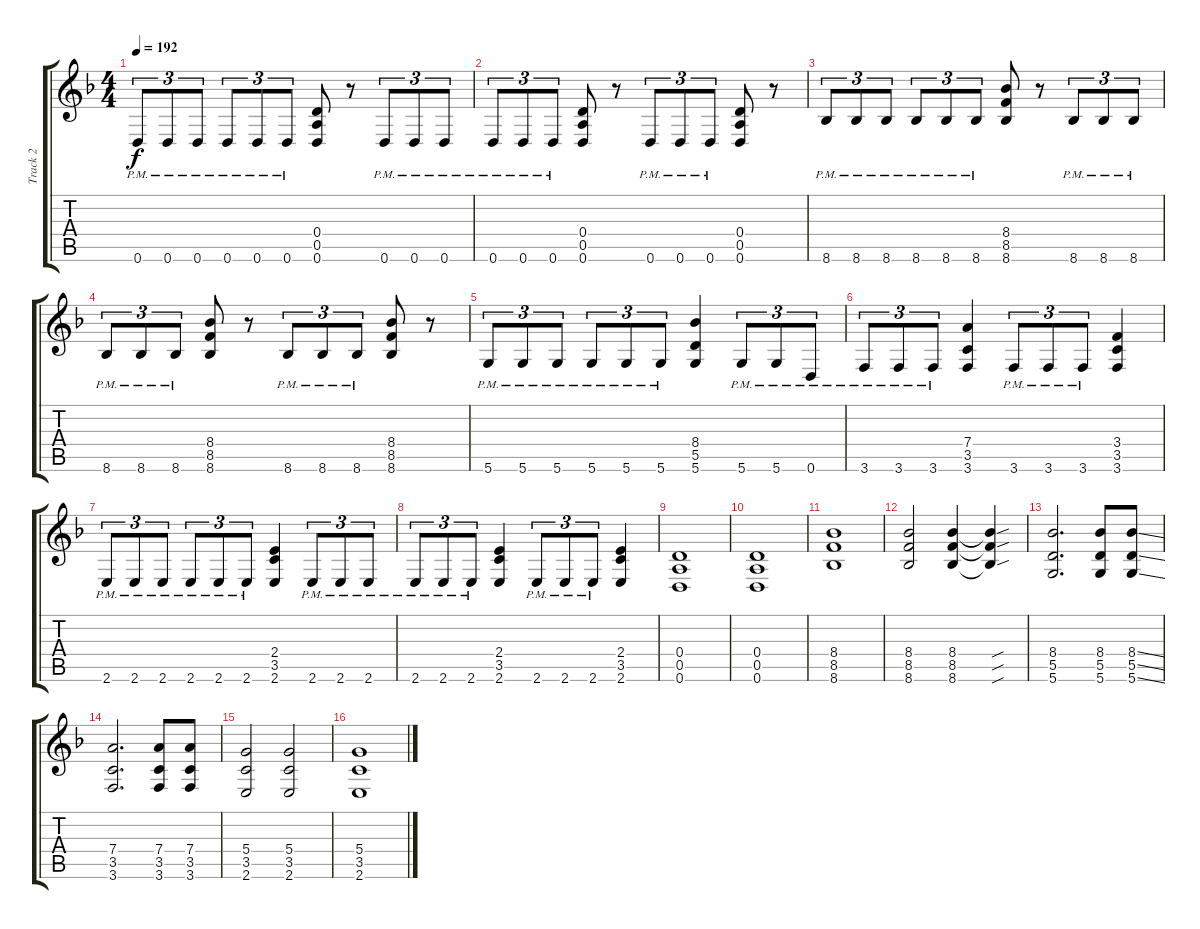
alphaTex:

\track ("Track 2" "Track 2") {instrument distortionguitar}
\staff {score tabs}
\tuning (E4 B3 G3 D3 A2 D2) {hide}
\ts (4 4)
\tempo 192
\clef g2
\ks f
0.6{pm}.8{tu (3 2) dy f} 0.6{pm}.8{tu (3 2)} 0.6{pm}.8{tu (3 2)} 0.6{pm}.8{tu (3 2)} 0.6{pm}.8{tu (3 2)} 0.6{pm}.8{tu (3 2)} (0.4 0.5 0.6).8 r.8 0.6{pm}.8{tu (3 2)} 0.6{pm}.8{tu (3 2)} 0.6{pm}.8{tu (3 2)} |
0.6{pm}.8{tu (3 2)} 0.6{pm}.8{tu (3 2)} 0.6{pm}.8{tu (3 2)} (0.4 0.5 0.6).8 r.8 0.6{pm}.8{tu (3 2)} 0.6{pm}.8{tu (3 2)} 0.6{pm}.8{tu (3 2)} (0.4 0.5 0.6).8 r.8 |
8.6{pm}.8{tu (3 2)} 8.6{pm}.8{tu (3 2)} 8.6{pm}.8{tu (3 2)} 8.6{pm}.8{tu (3 2)} 8.6{pm}.8{tu (3 2)} 8.6{pm}.8{tu (3 2)} (8.4 8.5 8.6).8 r.8 8.6{pm}.8{tu (3 2)} 8.6{pm}.8{tu (3 2)} 8.6{pm}.8{tu (3 2)} |
8.6{pm}.8{tu (3 2)} 8.6{pm}.8{tu (3 2)} 8.6{pm}.8{tu (3 2)} (8.4 8.5 8.6).8 r.8 8.6{pm}.8{tu (3 2)} 8.6{pm}.8{tu (3 2)} 8.6{pm}.8{tu (3 2)} (8.4 8.5 8.6).8 r.8 |
5.6{pm}.8{tu (3 2)} 5.6{pm}.8{tu (3 2)} 5.6{pm}.8{tu (3 2)} 5.6{pm}.8{tu (3 2)} 5.6{pm}.8{tu (3 2)} 5.6{pm}.8{tu (3 2)} (8.4 5.5 5.6).4 5.6{pm}.8{tu (3 2)} 5.6{pm}.8{tu (3 2)} 0.6{pm}.8{tu (3 2)} |
3.6{pm}.8{tu (3 2)} 3.6{pm}.8{tu (3 2)} 3.6{pm}.8{tu (3 2)} (7.4 3.5 3.6).4 3.6{pm}.8{tu (3 2)} 3.6{pm}.8{tu (3 2)} 3.6{pm}.8{tu (3 2)} (3.4 3.5 3.6).4 |
2.6{pm}.8{tu (3 2)} 2.6{pm}.8{tu (3 2)} 2.6{pm}.8{tu (3 2)} 2.6{pm}.8{tu (3 2)} 2.6{pm}.8{tu (3 2)} 2.6{pm}.8{tu (3 2)} (2.4 3.5 2.6).4 2.6{pm}.8{tu (3 2)} 2.6{pm}.8{tu (3 2)} 2.6{pm}.8{tu (3 2)} |
2.6{pm}.8{tu (3 2)} 2.6{pm}.8{tu (3 2)} 2.6{pm}.8{tu (3 2)} (2.4 3.5 2.6).4 2.6{pm}.8{tu (3 2)} 2.6{pm}.8{tu (3 2)} 2.6{pm}.8{tu (3 2)} (2.4 3.5 2.6).4 |
(0.4 0.5 0.6).1 |
(0.4 0.5 0.6).1 |
(8.4 8.5 8.6).1 |
(8.4 8.5 8.6).2 (8.4 8.5 8.6).4 (8.4{sou t} 8.5{sou t} 8.6{sou t}).4 |
(8.4 5.5 5.6).2{d} (8.4 5.5 5.6).8 (8.4{ss} 5.5{ss} 5.6{ss}).8 |
(7.4 3.5 3.6).2{d} (7.4 3.5 3.6).8 (7.4 3.5 3.6).8 |
(5.4 3.5 2.6).2 (5.4 3.5 2.6).2 |
(5.4 3.5 2.6).1
